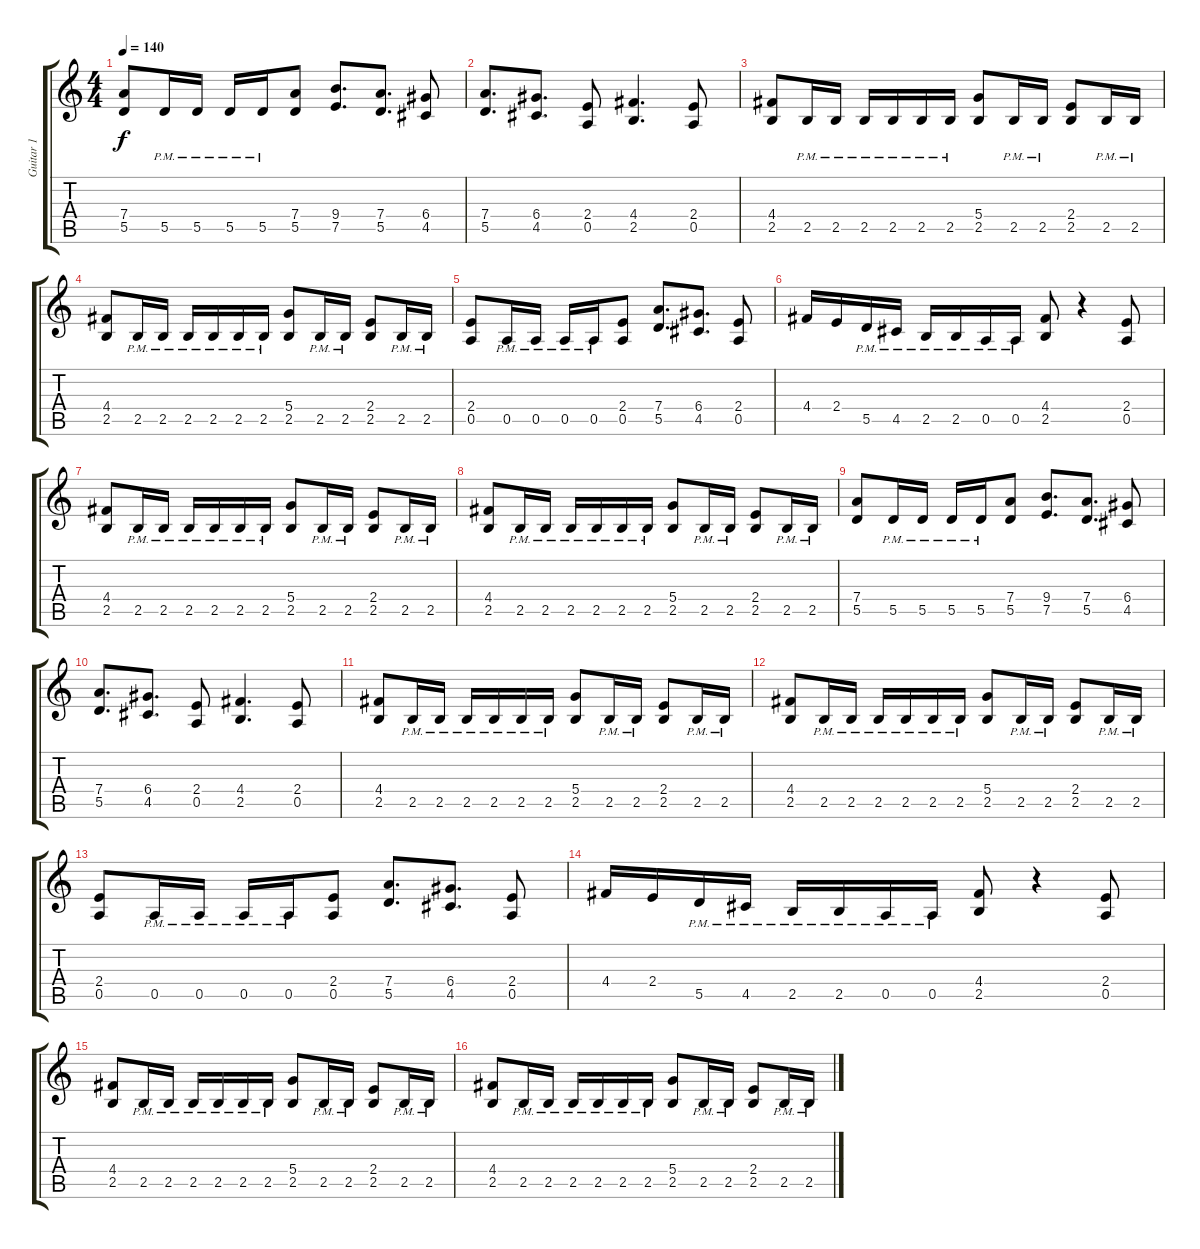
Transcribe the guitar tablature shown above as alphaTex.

\track ("Guitar 1" "Guitar 1") {instrument distortionguitar}
\staff {score tabs}
\tuning (E4 B3 G3 D3 A2 E2) {hide}
\ts (4 4)
\tempo 140
\clef g2
\ks c
(7.4 5.5).8{dy f} 5.5{pm}.16 5.5{pm}.16 5.5{pm}.16 5.5{pm}.16 (7.4 5.5).8 (9.4 7.5).8{d} (7.4 5.5).8{d} (6.4 4.5).8 |
(7.4 5.5).8{d} (6.4 4.5).8{d} (2.4 0.5).8 (4.4 2.5).4{d} (2.4 0.5).8 |
(4.4 2.5).8 2.5{pm}.16 2.5{pm}.16 2.5{pm}.16 2.5{pm}.16 2.5{pm}.16 2.5{pm}.16 (5.4 2.5).8 2.5{pm}.16 2.5{pm}.16 (2.4 2.5).8 2.5{pm}.16 2.5{pm}.16 |
(4.4 2.5).8 2.5{pm}.16 2.5{pm}.16 2.5{pm}.16 2.5{pm}.16 2.5{pm}.16 2.5{pm}.16 (5.4 2.5).8 2.5{pm}.16 2.5{pm}.16 (2.4 2.5).8 2.5{pm}.16 2.5{pm}.16 |
(2.4 0.5).8 0.5{pm}.16 0.5{pm}.16 0.5{pm}.16 0.5{pm}.16 (2.4 0.5).8 (7.4 5.5).8{d} (6.4 4.5).8{d} (2.4 0.5).8 |
4.4.16 2.4.16 5.5{pm}.16 4.5{pm}.16 2.5{pm}.16 2.5{pm}.16 0.5{pm}.16 0.5{pm}.16 (4.4 2.5).8 r.4 (2.4 0.5).8 |
(4.4 2.5).8{volume 9 balance 14} 2.5{pm}.16 2.5{pm}.16 2.5{pm}.16 2.5{pm}.16 2.5{pm}.16 2.5{pm}.16 (5.4 2.5).8 2.5{pm}.16 2.5{pm}.16 (2.4 2.5).8 2.5{pm}.16 2.5{pm}.16 |
(4.4 2.5).8 2.5{pm}.16 2.5{pm}.16 2.5{pm}.16 2.5{pm}.16 2.5{pm}.16 2.5{pm}.16 (5.4 2.5).8 2.5{pm}.16 2.5{pm}.16 (2.4 2.5).8 2.5{pm}.16 2.5{pm}.16 |
(7.4 5.5).8 5.5{pm}.16 5.5{pm}.16 5.5{pm}.16 5.5{pm}.16 (7.4 5.5).8 (9.4 7.5).8{d} (7.4 5.5).8{d} (6.4 4.5).8 |
(7.4 5.5).8{d} (6.4 4.5).8{d} (2.4 0.5).8 (4.4 2.5).4{d} (2.4 0.5).8 |
(4.4 2.5).8{volume 9 balance 14} 2.5{pm}.16 2.5{pm}.16 2.5{pm}.16 2.5{pm}.16 2.5{pm}.16 2.5{pm}.16 (5.4 2.5).8 2.5{pm}.16 2.5{pm}.16 (2.4 2.5).8 2.5{pm}.16 2.5{pm}.16 |
(4.4 2.5).8 2.5{pm}.16 2.5{pm}.16 2.5{pm}.16 2.5{pm}.16 2.5{pm}.16 2.5{pm}.16 (5.4 2.5).8 2.5{pm}.16 2.5{pm}.16 (2.4 2.5).8 2.5{pm}.16 2.5{pm}.16 |
(2.4 0.5).8 0.5{pm}.16 0.5{pm}.16 0.5{pm}.16 0.5{pm}.16 (2.4 0.5).8 (7.4 5.5).8{d} (6.4 4.5).8{d} (2.4 0.5).8 |
4.4.16 2.4.16 5.5{pm}.16 4.5{pm}.16 2.5{pm}.16 2.5{pm}.16 0.5{pm}.16 0.5{pm}.16 (4.4 2.5).8 r.4 (2.4 0.5).8 |
(4.4 2.5).8{volume 9 balance 14} 2.5{pm}.16 2.5{pm}.16 2.5{pm}.16 2.5{pm}.16 2.5{pm}.16 2.5{pm}.16 (5.4 2.5).8 2.5{pm}.16 2.5{pm}.16 (2.4 2.5).8 2.5{pm}.16 2.5{pm}.16 |
(4.4 2.5).8 2.5{pm}.16 2.5{pm}.16 2.5{pm}.16 2.5{pm}.16 2.5{pm}.16 2.5{pm}.16 (5.4 2.5).8 2.5{pm}.16 2.5{pm}.16 (2.4 2.5).8 2.5{pm}.16 2.5{pm}.16
